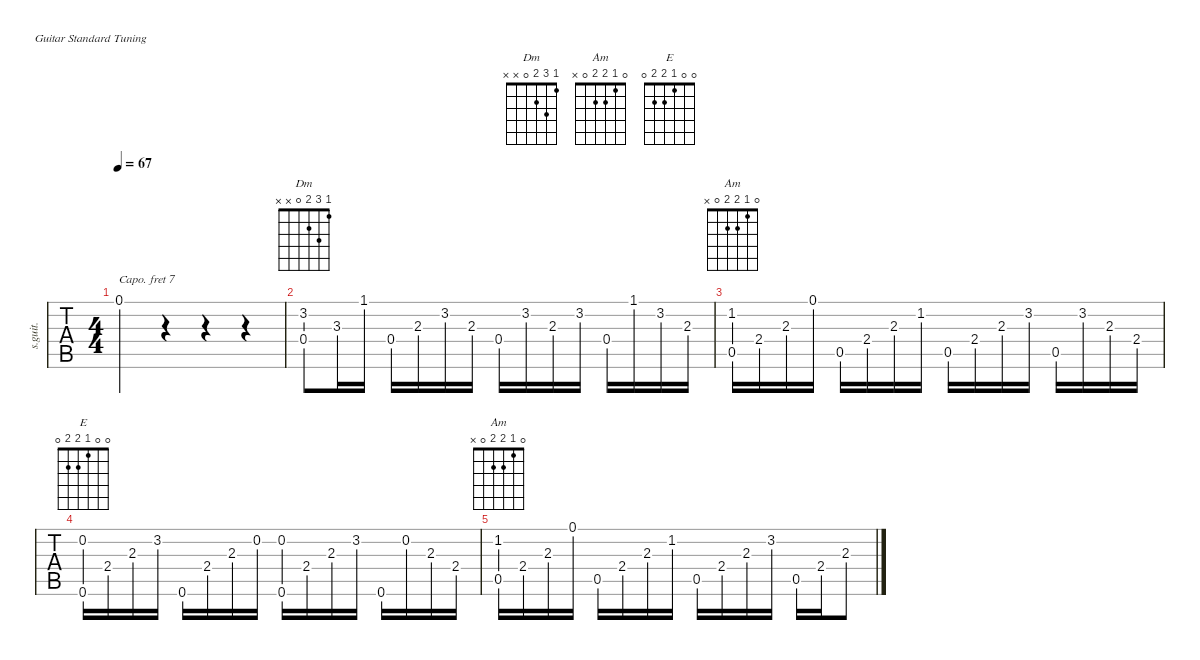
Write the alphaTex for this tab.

\defaultSystemsLayout 4
\hideDynamics
\bracketExtendMode nobrackets
\chordDiagramsInScore
\track ("Steel Guitar" "s.guit.") {defaultSystemsLayout 4 mute instrument acousticguitarsteel}
\staff {tabs}
\capo 7
\tuning (E4 B3 G3 D3 A2 E2)
\chord ("Dm" 1 3 2 0 x x) {showfingering false}
\chord ("Am" 0 1 2 2 0 x) {showfingering false}
\chord ("E" 0 0 1 2 2 0) {showfingering false}
\ts (4 4)
\tempo 67
\clef g2
\ks g
0.1{acc forcenatural}.2{dy mf instrument acousticguitarsteel} r.4 r.4 r.4 |
(0.4{acc forcenatural} 3.2{acc forcenatural}).8{ch "Dm"} 3.3{acc forcenatural}.16 1.1{acc forcenatural}.16 0.4{acc forcenatural}.16 2.3{acc forcenatural}.16 3.2{acc forcenatural}.16 2.3{acc forcenatural}.16 0.4{acc forcenatural}.16 3.2{acc forcenatural}.16 2.3{acc forcenatural}.16 3.2{acc forcenatural}.16 0.4{acc forcenatural}.16 1.1{acc forcenatural}.16 3.2{acc forcenatural}.16 2.3{acc forcenatural}.16 |
(0.5{acc forcenatural} 1.2{acc forcenatural}).16{ch "Am"} 2.4{acc forcenatural}.16 2.3{acc forcenatural}.16 0.1{acc forcenatural}.16 0.5{acc forcenatural}.16 2.4{acc forcenatural}.16 2.3{acc forcenatural}.16 1.2{acc forcenatural}.16 0.5{acc forcenatural}.16 2.4{acc forcenatural}.16 2.3{acc forcenatural}.16 3.2{acc forcenatural}.16 0.5{acc forcenatural}.16 3.2{acc forcenatural}.16 2.3{acc forcenatural}.16 2.4{acc forcenatural}.16 |
(0.6{acc forcenatural} 0.2{acc #}).16{ch "E"} 2.4{acc forcenatural}.16 2.3{acc forcenatural}.16 3.2{acc forcenatural}.16 0.6{acc forcenatural}.16 2.4{acc forcenatural}.16 2.3{acc forcenatural}.16 0.2{acc #}.16 (0.6{acc forcenatural} 0.2{acc #}).16 2.4{acc forcenatural}.16 2.3{acc forcenatural}.16 3.2{acc forcenatural}.16 0.6{acc forcenatural}.16 0.2{acc #}.16 2.3{acc forcenatural}.16 2.4{acc forcenatural}.16 |
(0.5{acc forcenatural} 1.2{acc forcenatural}).16{ch "Am"} 2.4{acc forcenatural}.16 2.3{acc forcenatural}.16 0.1{acc forcenatural}.16 0.5{acc forcenatural}.16 2.4{acc forcenatural}.16 2.3{acc forcenatural}.16 1.2{acc forcenatural}.16 0.5{acc forcenatural}.16 2.4{acc forcenatural}.16 2.3{acc forcenatural}.16 3.2{acc forcenatural}.16 0.5{acc forcenatural}.16 2.4{acc forcenatural}.16 2.3{acc forcenatural}.8
